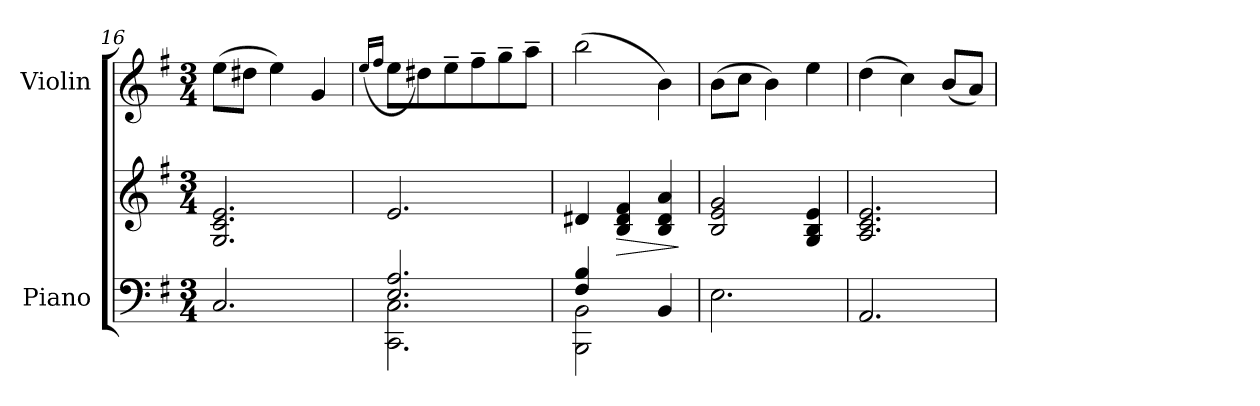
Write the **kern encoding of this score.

**kern	**kern	**dynam	**kern	**dynam
*part2	*part2	*part2	*part1	*part1
*staff3	*staff2	*staff2/3	*staff1	*staff1
*I"Piano	*	*	*I"Violin	*
*I'Pno	*	*	*I'Vln	*
*clefF4	*clefG2	*	*clefG2	*
*k[f#]	*k[f#]	*	*k[f#]	*
*M3/4	*M3/4	*	*M3/4	*
=16	=16	=16	=16	=16
2.C/	2.G/ 2.c/ 2.e/	.	(8ee\L	.
.	.	.	8dd#X\J	.
.	.	.	4ee\)	.
.	.	.	4g/	.
=17	=17	=17	=17	=17
.	.	.	(>16qee/LL	.
.	.	.	16qff#/JJ	.
*^	*	*	*	*
2.E/ 2.A/	2.CC\ 2.C\	2.e/	.	8ee\L	.
.	.	.	.	8dd#X\)	.
.	.	.	.	8ee~\	.
.	.	.	.	8ff#~\	.
.	.	.	.	8gg~\	.
.	.	.	.	8aa~\J	.
=18	=18	=18	=18	=18	=18
!	!	!	!LO:DY:a	!	!
!	!	!	!LO:DY:n=1:b	!	!LO:DY:a
4F#/ 4B/	2BBB\ 2BB\	4d#X/	other-dynamics mf	(2bb\	other-dynamics
!	!	!	!LO:HP:b	!	!
2ryy	.	4B/ 4d#/ 4f#/	>	.	.
.	4BB/	4B/ 4d#/ 4a/	.	4b\)	.
*v	*v	*	*	*	*
.	.	]	.	.
!!LO:LB:g=z
=19	=19	=19	=19	=19
!	!	!LO:DY:b	!	!
!	!	!LO:DY:n=1:a	!	!LO:DY:a
2.E\	2B/ 2e/ 2g/	p other-dynamics	(8b\L	other-dynamics
.	.	.	8cc\J	.
.	.	.	4b\)	.
.	4G/ 4B/ 4e/	.	4ee\	.
=20	=20	=20	=20	=20
2.AA/	2.A/ 2.c/ 2.e/	.	(4dd\	.
.	.	.	4cc\)	.
.	.	.	(8b/L	.
.	.	.	8a/J)	.
=	=	=	=	=
*-	*-	*-	*-	*-
